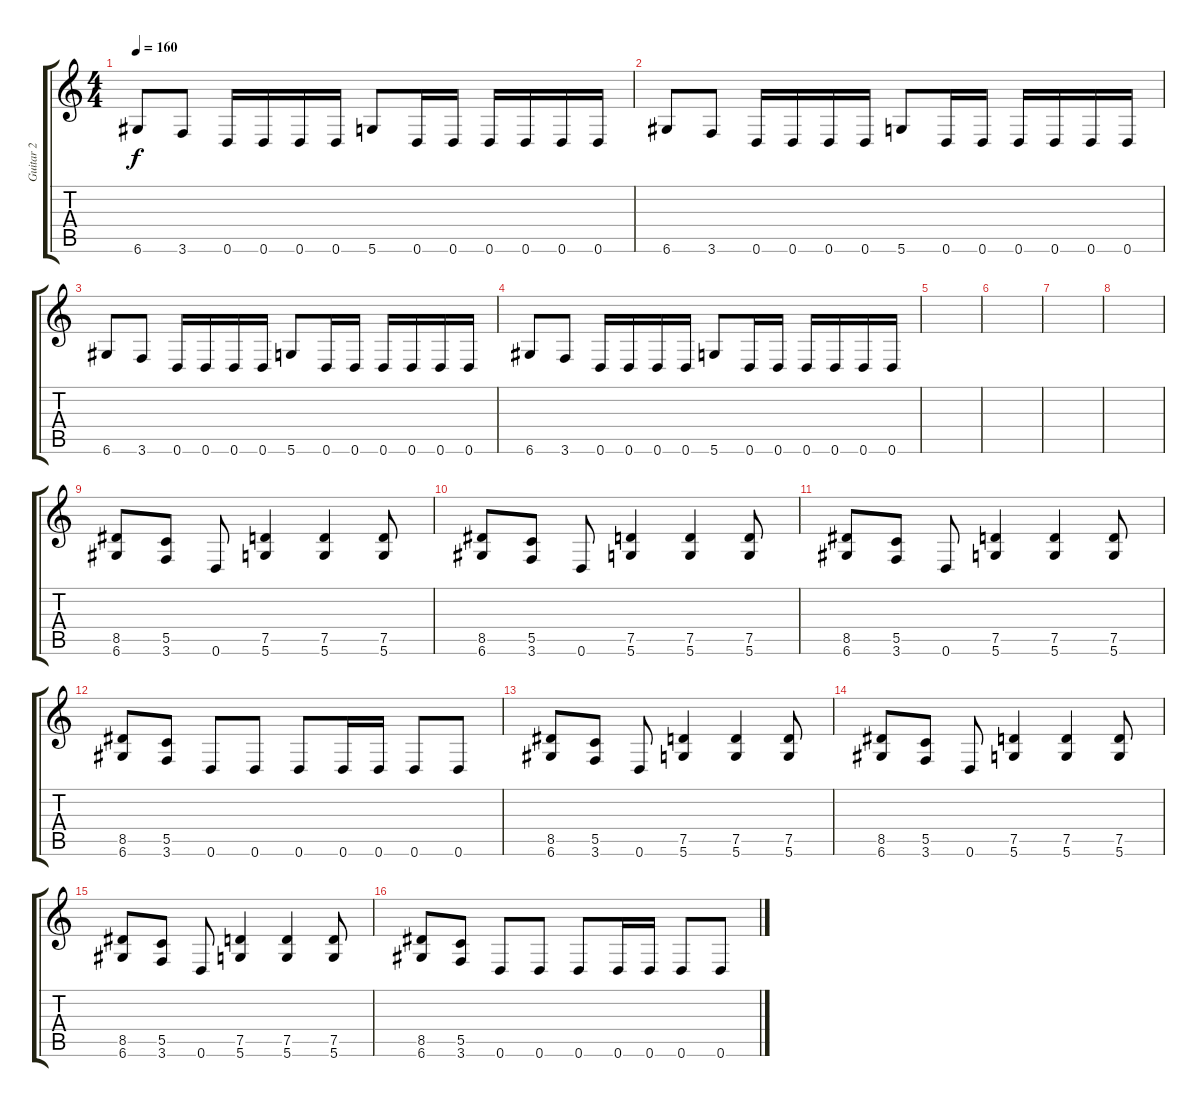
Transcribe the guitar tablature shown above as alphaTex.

\track ("Guitar 2" "Guitar 2") {instrument distortionguitar}
\staff {score tabs}
\tuning (D4 A3 F3 C3 G2 D2) {hide}
\ts (4 4)
\tempo 160
\clef g2
\ks c
6.6.8{dy f} 3.6.8 0.6.16 0.6.16 0.6.16 0.6.16 5.6.8 0.6.16 0.6.16 0.6.16 0.6.16 0.6.16 0.6.16 |
6.6.8 3.6.8 0.6.16 0.6.16 0.6.16 0.6.16 5.6.8 0.6.16 0.6.16 0.6.16 0.6.16 0.6.16 0.6.16 |
6.6.8 3.6.8 0.6.16 0.6.16 0.6.16 0.6.16 5.6.8 0.6.16 0.6.16 0.6.16 0.6.16 0.6.16 0.6.16 |
6.6.8 3.6.8 0.6.16 0.6.16 0.6.16 0.6.16 5.6.8 0.6.16 0.6.16 0.6.16 0.6.16 0.6.16 0.6.16 |
|
|
|
|
(8.5 6.6).8 (5.5 3.6).8 0.6.8 (7.5 5.6).4 (7.5 5.6).4 (7.5 5.6).8 |
(8.5 6.6).8 (5.5 3.6).8 0.6.8 (7.5 5.6).4 (7.5 5.6).4 (7.5 5.6).8 |
(8.5 6.6).8 (5.5 3.6).8 0.6.8 (7.5 5.6).4 (7.5 5.6).4 (7.5 5.6).8 |
(8.5 6.6).8 (5.5 3.6).8 0.6.8 0.6.8 0.6.8 0.6.16 0.6.16 0.6.8 0.6.8 |
(8.5 6.6).8 (5.5 3.6).8 0.6.8 (7.5 5.6).4 (7.5 5.6).4 (7.5 5.6).8 |
(8.5 6.6).8 (5.5 3.6).8 0.6.8 (7.5 5.6).4 (7.5 5.6).4 (7.5 5.6).8 |
(8.5 6.6).8 (5.5 3.6).8 0.6.8 (7.5 5.6).4 (7.5 5.6).4 (7.5 5.6).8 |
(8.5 6.6).8 (5.5 3.6).8 0.6.8 0.6.8 0.6.8 0.6.16 0.6.16 0.6.8 0.6.8
